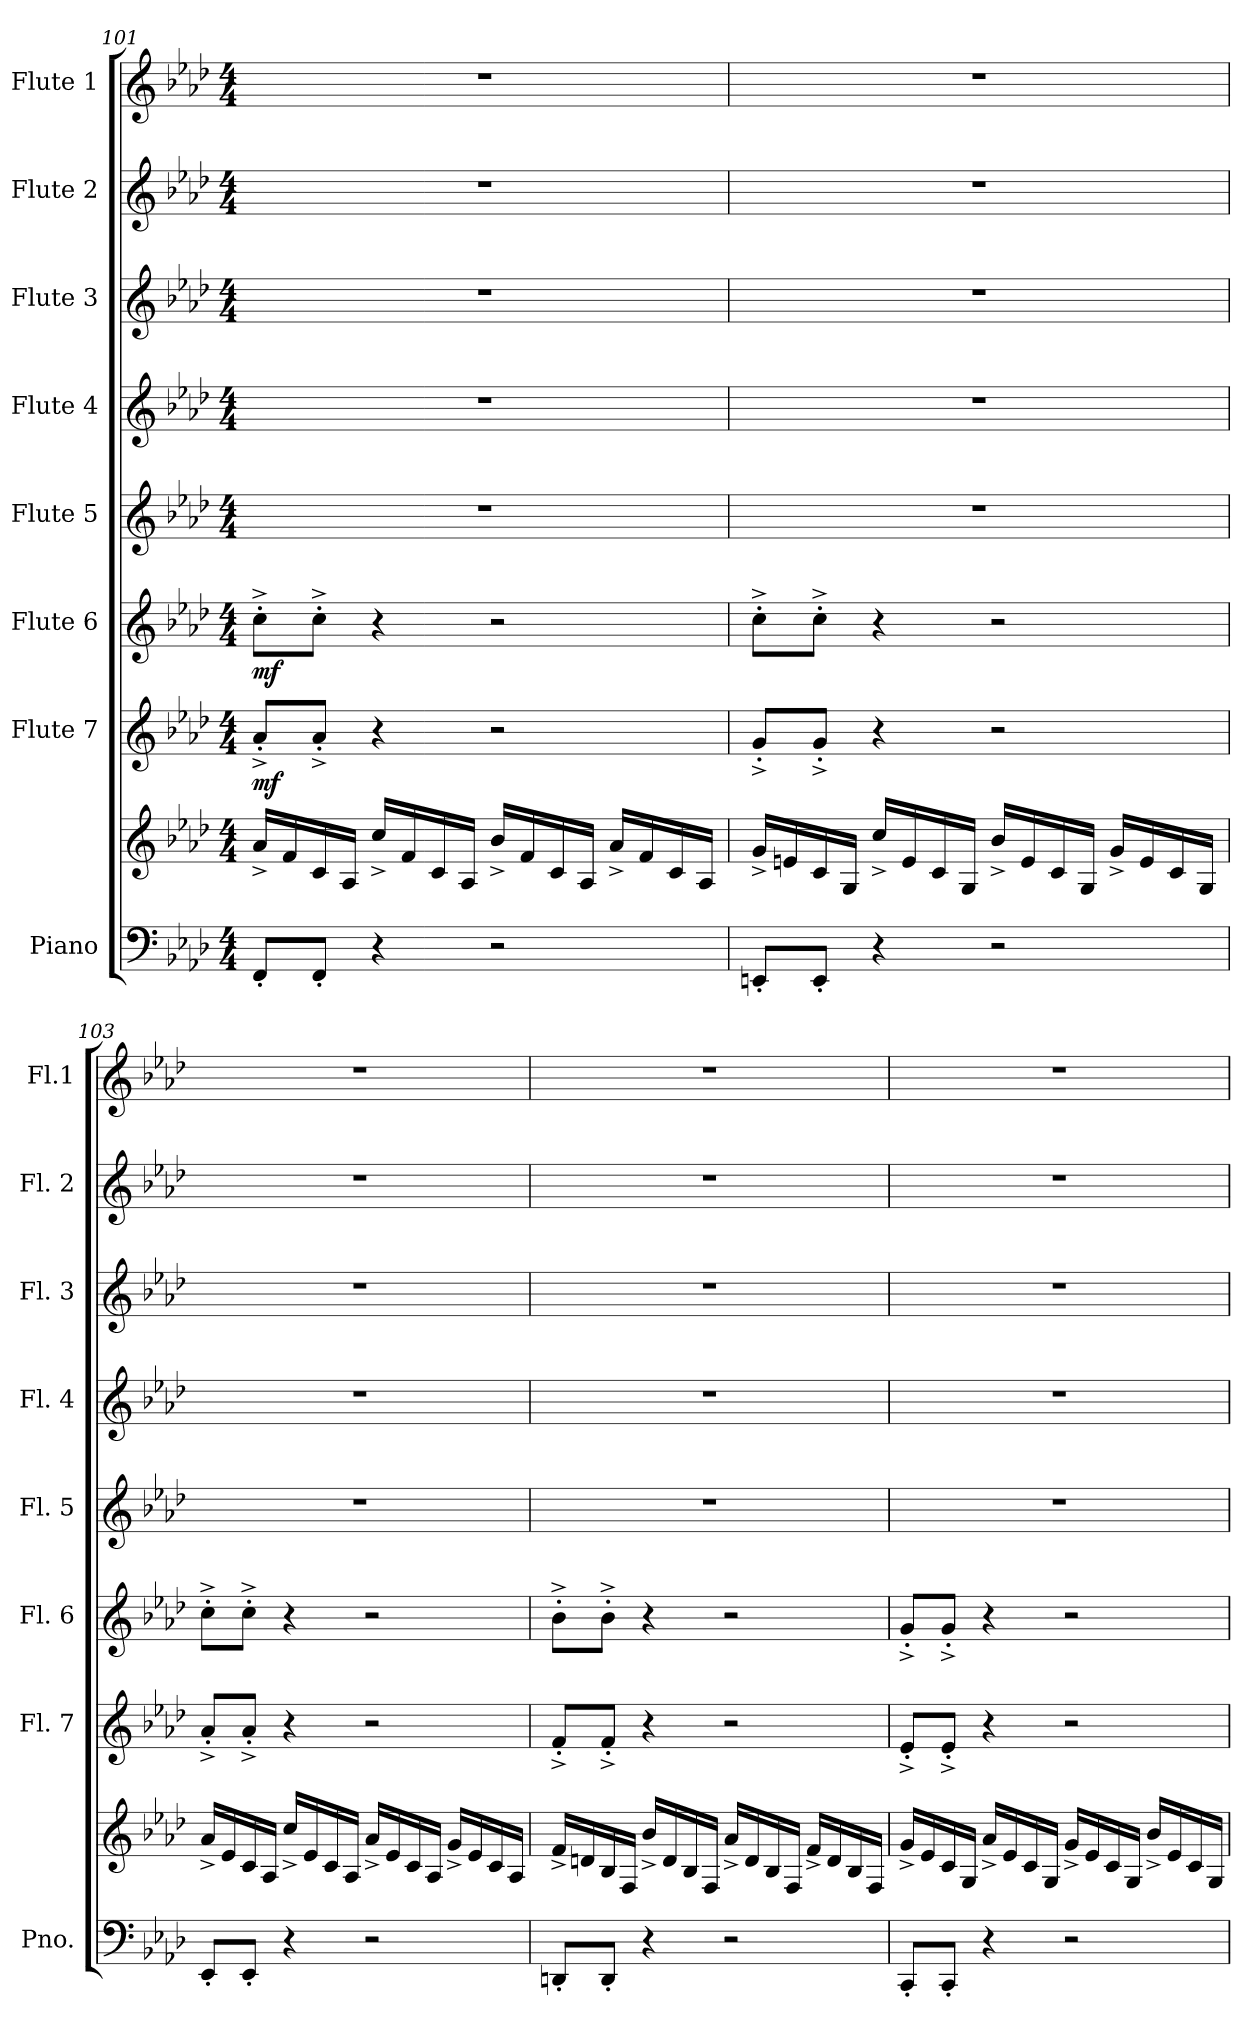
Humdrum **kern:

**kern	**kern	**kern	**dynam	**kern	**dynam	**kern	**kern	**kern	**kern	**kern
*part8	*part8	*part7	*part7	*part6	*part6	*part5	*part4	*part3	*part2	*part1
*staff9	*staff8	*staff7	*staff7	*staff6	*staff6	*staff5	*staff4	*staff3	*staff2	*staff1
*I"Piano	*	*I"Flute 7	*	*I"Flute 6	*	*I"Flute 5	*I"Flute 4	*I"Flute 3	*I"Flute 2	*I"Flute 1
*I'Pno.	*	*I'Fl. 7	*	*I'Fl. 6	*	*I'Fl. 5	*I'Fl. 4	*I'Fl. 3	*I'Fl. 2	*I'Fl.1
*clefF4	*clefG2	*clefG2	*	*clefG2	*	*clefG2	*clefG2	*clefG2	*clefG2	*clefG2
*k[b-e-a-d-]	*k[b-e-a-d-]	*k[b-e-a-d-]	*	*k[b-e-a-d-]	*	*k[b-e-a-d-]	*k[b-e-a-d-]	*k[b-e-a-d-]	*k[b-e-a-d-]	*k[b-e-a-d-]
*M4/4	*M4/4	*M4/4	*	*M4/4	*	*M4/4	*M4/4	*M4/4	*M4/4	*M4/4
=101	=101	=101	=101	=101	=101	=101	=101	=101	=101	=101
!	!	!	!LO:DY:b	!	!LO:DY:b	!	!	!	!	!
8FF'/L	16a-^/LL	8a-^'/L	mf	8cc^'\L	mf	1r	1r	1r	1r	1r
.	16f/	.	.	.	.	.	.	.	.	.
8FF'/J	16c/	8a-^'/J	.	8cc^'\J	.	.	.	.	.	.
.	16A-/JJ	.	.	.	.	.	.	.	.	.
4r	16cc^/LL	4r	.	4r	.	.	.	.	.	.
.	16f/	.	.	.	.	.	.	.	.	.
.	16c/	.	.	.	.	.	.	.	.	.
.	16A-/JJ	.	.	.	.	.	.	.	.	.
2r	16b-^/LL	2r	.	2r	.	.	.	.	.	.
.	16f/	.	.	.	.	.	.	.	.	.
.	16c/	.	.	.	.	.	.	.	.	.
.	16A-/JJ	.	.	.	.	.	.	.	.	.
.	16a-^/LL	.	.	.	.	.	.	.	.	.
.	16f/	.	.	.	.	.	.	.	.	.
.	16c/	.	.	.	.	.	.	.	.	.
.	16A-/JJ	.	.	.	.	.	.	.	.	.
=102	=102	=102	=102	=102	=102	=102	=102	=102	=102	=102
8EEn'/L	16g^/LL	8g^'/L	.	8cc^'\L	.	1r	1r	1r	1r	1r
.	16en/	.	.	.	.	.	.	.	.	.
8EE'/J	16c/	8g^'/J	.	8cc^'\J	.	.	.	.	.	.
.	16G/JJ	.	.	.	.	.	.	.	.	.
4r	16cc^/LL	4r	.	4r	.	.	.	.	.	.
.	16e/	.	.	.	.	.	.	.	.	.
.	16c/	.	.	.	.	.	.	.	.	.
.	16G/JJ	.	.	.	.	.	.	.	.	.
2r	16b-^/LL	2r	.	2r	.	.	.	.	.	.
.	16e/	.	.	.	.	.	.	.	.	.
.	16c/	.	.	.	.	.	.	.	.	.
.	16G/JJ	.	.	.	.	.	.	.	.	.
.	16g^/LL	.	.	.	.	.	.	.	.	.
.	16e/	.	.	.	.	.	.	.	.	.
.	16c/	.	.	.	.	.	.	.	.	.
.	16G/JJ	.	.	.	.	.	.	.	.	.
!!LO:PB:g=z
=103	=103	=103	=103	=103	=103	=103	=103	=103	=103	=103
8EE-'/L	16a-^/LL	8a-^'/L	.	8cc^'\L	.	1r	1r	1r	1r	1r
.	16e-/	.	.	.	.	.	.	.	.	.
8EE-'/J	16c/	8a-^'/J	.	8cc^'\J	.	.	.	.	.	.
.	16A-/JJ	.	.	.	.	.	.	.	.	.
4r	16cc^/LL	4r	.	4r	.	.	.	.	.	.
.	16e-/	.	.	.	.	.	.	.	.	.
.	16c/	.	.	.	.	.	.	.	.	.
.	16A-/JJ	.	.	.	.	.	.	.	.	.
2r	16a-^/LL	2r	.	2r	.	.	.	.	.	.
.	16e-/	.	.	.	.	.	.	.	.	.
.	16c/	.	.	.	.	.	.	.	.	.
.	16A-/JJ	.	.	.	.	.	.	.	.	.
.	16g^/LL	.	.	.	.	.	.	.	.	.
.	16e-/	.	.	.	.	.	.	.	.	.
.	16c/	.	.	.	.	.	.	.	.	.
.	16A-/JJ	.	.	.	.	.	.	.	.	.
=104	=104	=104	=104	=104	=104	=104	=104	=104	=104	=104
8DDn'/L	16f^/LL	8f^'/L	.	8b-^'\L	.	1r	1r	1r	1r	1r
.	16dn/	.	.	.	.	.	.	.	.	.
8DD'/J	16B-/	8f^'/J	.	8b-^'\J	.	.	.	.	.	.
.	16F/JJ	.	.	.	.	.	.	.	.	.
4r	16b-^/LL	4r	.	4r	.	.	.	.	.	.
.	16d/	.	.	.	.	.	.	.	.	.
.	16B-/	.	.	.	.	.	.	.	.	.
.	16F/JJ	.	.	.	.	.	.	.	.	.
2r	16a-^/LL	2r	.	2r	.	.	.	.	.	.
.	16d/	.	.	.	.	.	.	.	.	.
.	16B-/	.	.	.	.	.	.	.	.	.
.	16F/JJ	.	.	.	.	.	.	.	.	.
.	16f^/LL	.	.	.	.	.	.	.	.	.
.	16d/	.	.	.	.	.	.	.	.	.
.	16B-/	.	.	.	.	.	.	.	.	.
.	16F/JJ	.	.	.	.	.	.	.	.	.
=105	=105	=105	=105	=105	=105	=105	=105	=105	=105	=105
8CC'/L	16g^/LL	8e-^'/L	.	8g^'/L	.	1r	1r	1r	1r	1r
.	16e-/	.	.	.	.	.	.	.	.	.
8CC'/J	16c/	8e-^'/J	.	8g^'/J	.	.	.	.	.	.
.	16G/JJ	.	.	.	.	.	.	.	.	.
4r	16a-^/LL	4r	.	4r	.	.	.	.	.	.
.	16e-/	.	.	.	.	.	.	.	.	.
.	16c/	.	.	.	.	.	.	.	.	.
.	16G/JJ	.	.	.	.	.	.	.	.	.
2r	16g^/LL	2r	.	2r	.	.	.	.	.	.
.	16e-/	.	.	.	.	.	.	.	.	.
.	16c/	.	.	.	.	.	.	.	.	.
.	16G/JJ	.	.	.	.	.	.	.	.	.
.	16b-^/LL	.	.	.	.	.	.	.	.	.
.	16e-/	.	.	.	.	.	.	.	.	.
.	16c/	.	.	.	.	.	.	.	.	.
.	16G/JJ	.	.	.	.	.	.	.	.	.
=	=	=	=	=	=	=	=	=	=	=
*-	*-	*-	*-	*-	*-	*-	*-	*-	*-	*-
